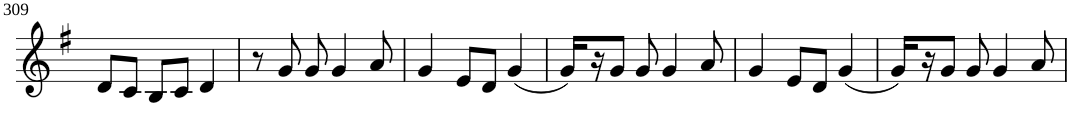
**kern
*part1
*staff1
*I"Violin
!!LO:PB:g=z
*clefG2
*k[f#]
*G:
*M3/4
=309
8d/L
8c/J
8B/L
8c/J
4d/
=310
8r
8g/
8g/
4g/
8a/
=311
4g/
8e/L
8d/J
(4g/
=312
16g/LL)
16r
8g/J
8g/
4g/
8a/
=313
4g/
8e/L
8d/J
(4g/
=314
16g/LL)
16r
8g/J
8g/
4g/
8a/
=
*-
